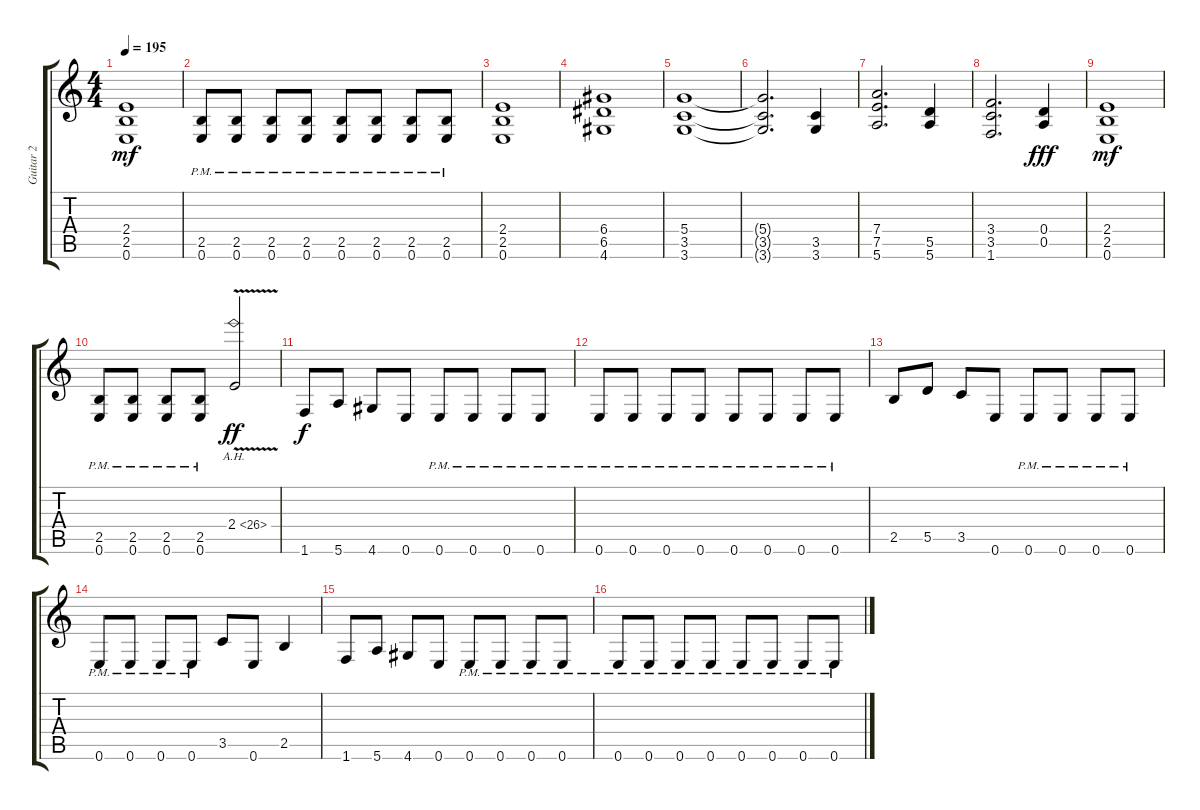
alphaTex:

\track ("Guitar 2" "Guitar 2") {instrument distortionguitar bank 255}
\staff {score tabs}
\tuning (E4 B3 G3 D3 A2 E2) {hide}
\ts (4 4)
\tempo 195
\clef g2
\ks c
(2.4 2.5 0.6).1{dy mf} |
(2.5{pm} 0.6{pm}).8 (2.5{pm} 0.6{pm}).8 (2.5{pm} 0.6{pm}).8 (2.5{pm} 0.6{pm}).8 (2.5{pm} 0.6{pm}).8 (2.5{pm} 0.6{pm}).8 (2.5{pm} 0.6{pm}).8 (2.5{pm} 0.6{pm}).8 |
(2.4 2.5 0.6).1 |
(6.4 6.5 4.6).1 |
(5.4 3.5 3.6).1 |
(5.4{t} 3.5{t} 3.6{t}).2{d} (3.5 3.6).4 |
(7.4 7.5 5.6).2{d} (5.5 5.6).4 |
(3.4 3.5 1.6).2{d} (0.4 0.5).4{dy fff} |
(2.4 2.5 0.6).1{dy mf} |
(2.5{pm} 0.6{pm}).8 (2.5{pm} 0.6{pm}).8 (2.5{pm} 0.6{pm}).8 (2.5{pm} 0.6{pm}).8 2.4{ah 24 v}.2{dy ff} |
1.6.8{dy f} 5.6.8 4.6.8 0.6.8 0.6{pm}.8 0.6{pm}.8 0.6{pm}.8 0.6{pm}.8 |
0.6{pm}.8 0.6{pm}.8 0.6{pm}.8 0.6{pm}.8 0.6{pm}.8 0.6{pm}.8 0.6{pm}.8 0.6{pm}.8 |
2.5.8 5.5.8 3.5.8 0.6.8 0.6{pm}.8 0.6{pm}.8 0.6{pm}.8 0.6{pm}.8 |
0.6{pm}.8 0.6{pm}.8 0.6{pm}.8 0.6{pm}.8 3.5.8 0.6.8 2.5.4 |
1.6.8 5.6.8 4.6.8 0.6.8 0.6{pm}.8 0.6{pm}.8 0.6{pm}.8 0.6{pm}.8 |
0.6{pm}.8 0.6{pm}.8 0.6{pm}.8 0.6{pm}.8 0.6{pm}.8 0.6{pm}.8 0.6{pm}.8 0.6{pm}.8
